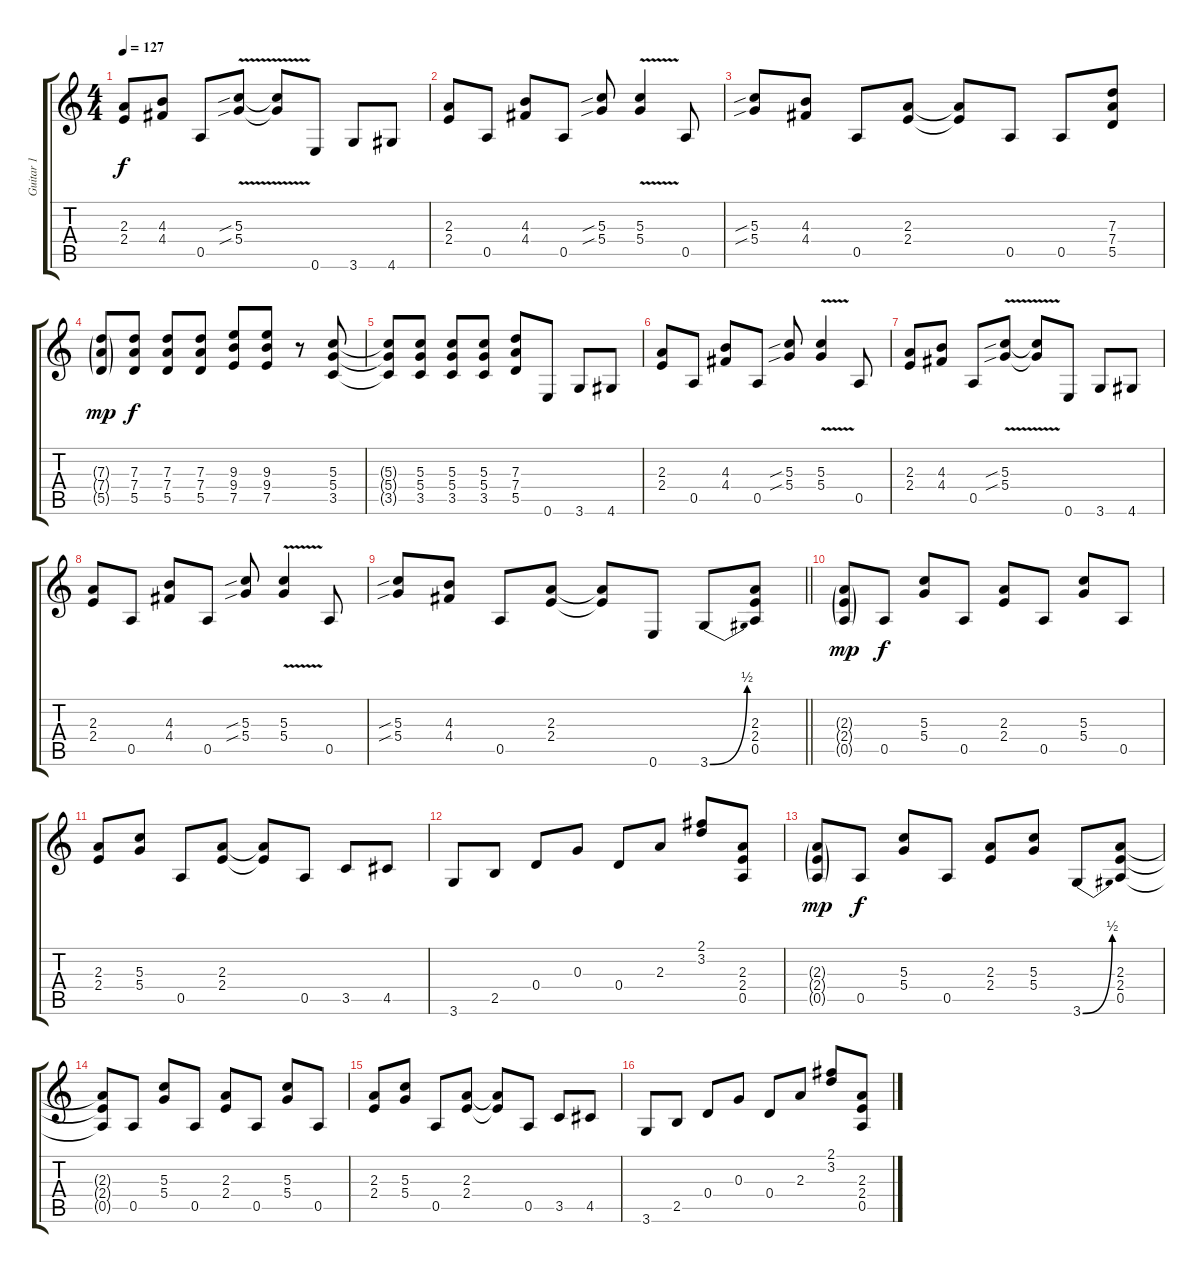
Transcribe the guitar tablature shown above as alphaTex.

\track ("Guitar 1" "Guitar 1") {instrument distortionguitar}
\staff {score tabs}
\tuning (E4 B3 G3 D3 A2 E2) {hide}
\ts (4 4)
\tempo 127
\clef g2
\ks c
(2.3 2.4).8{dy f} (4.3 4.4).8 0.5.8 (5.3{v sib} 5.4{v sib}).8 (5.3{t} 5.4{t}).8 0.6.8 3.6.8 4.6.8 |
(2.3 2.4).8 0.5.8 (4.3 4.4).8 0.5.8 (5.3{sib} 5.4{sib}).8 (5.3{v} 5.4{v}).4 0.5.8 |
(5.3{sib} 5.4{sib}).8 (4.3 4.4).8 0.5.8 (2.3 2.4).8 (2.3{t} 2.4{t}).8 0.5.8 0.5.8 (7.3 7.4 5.5).8 |
(7.3{g} 7.4{g} 5.5{g}).8{dy mp} (7.3 7.4 5.5).8{dy f} (7.3 7.4 5.5).8 (7.3 7.4 5.5).8 (9.3 9.4 7.5).8 (9.3 9.4 7.5).8 r.8 (5.3 5.4 3.5).8 |
(5.3{t} 5.4{t} 3.5{t}).8 (5.3 5.4 3.5).8 (5.3 5.4 3.5).8 (5.3 5.4 3.5).8 (7.3 7.4 5.5).8 0.6.8 3.6.8 4.6.8 |
(2.3 2.4).8 0.5.8 (4.3 4.4).8 0.5.8 (5.3{sib} 5.4{sib}).8 (5.3{v} 5.4{v}).4 0.5.8 |
(2.3 2.4).8 (4.3 4.4).8 0.5.8 (5.3{v sib} 5.4{v sib}).8 (5.3{t} 5.4{t}).8 0.6.8 3.6.8 4.6.8 |
(2.3 2.4).8 0.5.8 (4.3 4.4).8 0.5.8 (5.3{sib} 5.4{sib}).8 (5.3{v} 5.4{v}).4 0.5.8 |
\barLineRight lightlight
(5.3{sib} 5.4{sib}).8 (4.3 4.4).8 0.5.8 (2.3 2.4).8 (2.3{t} 2.4{t}).8 0.6.8 3.6{be (bend 0 0 60 2)}.8 (2.3 2.4 0.5).8 |
(2.3{g} 2.4{g} 0.5{g}).8{dy mp} 0.5.8{dy f} (5.3 5.4).8 0.5.8 (2.3 2.4).8 0.5.8 (5.3 5.4).8 0.5.8 |
(2.3 2.4).8 (5.3 5.4).8 0.5.8 (2.3 2.4).8 (2.3{t} 2.4{t}).8 0.5.8 3.5.8 4.5.8 |
3.6.8 2.5.8 0.4.8 0.3.8 0.4.8 2.3.8 (2.1 3.2).8 (2.3 2.4 0.5).8 |
(2.3{g} 2.4{g} 0.5{g}).8{dy mp} 0.5.8{dy f} (5.3 5.4).8 0.5.8 (2.3 2.4).8 (5.3 5.4).8 3.6{be (bend 0 0 60 2)}.8 (2.3 2.4 0.5).8 |
(2.3{t} 2.4{t} 0.5{t}).8 0.5.8 (5.3 5.4).8 0.5.8 (2.3 2.4).8 0.5.8 (5.3 5.4).8 0.5.8 |
(2.3 2.4).8 (5.3 5.4).8 0.5.8 (2.3 2.4).8 (2.3{t} 2.4{t}).8 0.5.8 3.5.8 4.5.8 |
3.6.8 2.5.8 0.4.8 0.3.8 0.4.8 2.3.8 (2.1 3.2).8 (2.3 2.4 0.5).8
